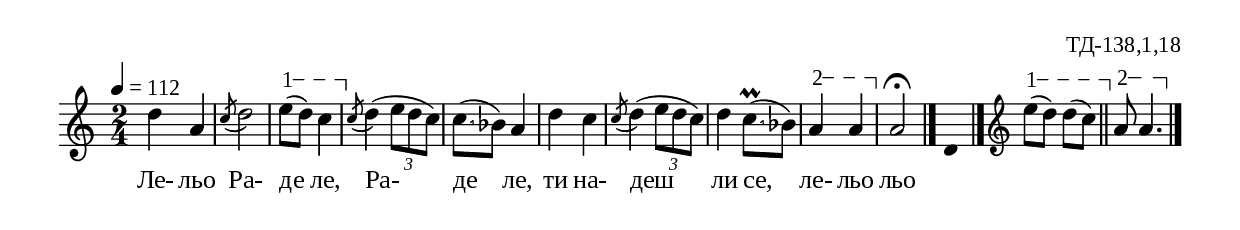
%{
TD_138_1_18
%}

\include "td-preamble.ly"

\score {
\relative c'' {
\tempo 4 = 112
  \time 2/4
  d4 a | \acciaccatura c8 d2 | 
\varA  
  e8\startTextSpan([ d]) c4\stopTextSpan | 
  \acciaccatura c8 d4( \times 2/3 { e8[ d c]) } | 
\override Glissando #'style = #'zigzag  
  \noteF c8\glissando([ bes]) a4 | d c | \acciaccatura c8 d4( \times 2/3 { e8[ d c]) } | 
   d4 \noteF c8\prall\glissando([ bes]) | 
\varB  
  a4\startTextSpan a\stopTextSpan | a2\fermata 
 \bar "|." 
 s4 \fixB d,4 \fixC
 \bar "|." 
\endm
\varA  
  e'8\startTextSpan([ d]) d([ c\stopTextSpan)] \bar "||" 
\varB  
  a8\startTextSpan a4.\stopTextSpan  
 \bar "|." 
}
\addlyrics { Ле- льо Ра- де ле, Ра- де ле, ти на- деш ли се, ле- льо льо }
%
\layout {
  indent = #0
  line-width = 190\mm
  ragged-right=##f
}
%
\midi { 
	\context {
		\Score
		tempoWholesPerMinute = #(ly:make-moment 112 4)
		}
	}
}
%
\header{
  opus = "ТД-138,1,18"
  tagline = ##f
}


